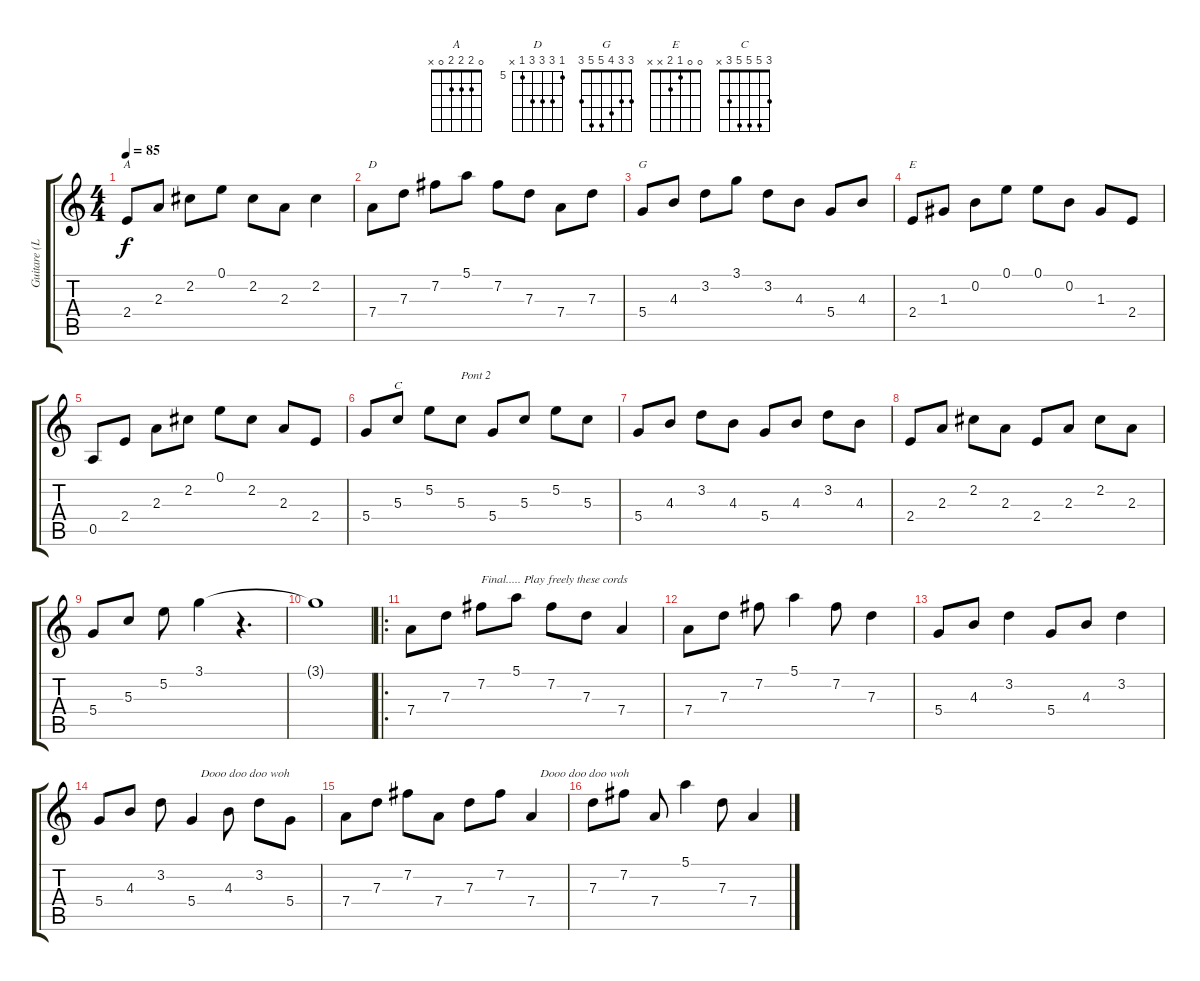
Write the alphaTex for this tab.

\track ("Guitare (Lou Reed)" "Guitare (L") {instrument acousticguitarnylon}
\staff {score tabs}
\tuning (E4 B3 G3 D3 A2 E2) {hide}
\chord ("A" 0 2 2 2 0 x)
\chord ("D" 5 7 7 7 5 x) {firstfret 5}
\chord ("G" 3 3 4 5 5 3)
\chord ("E" 0 0 1 2 x x)
\chord ("C" 3 5 5 5 3 x)
\ts (4 4)
\tempo 85
\clef g2
\ks c
2.4.8{ch "A" dy f} 2.3.8 2.2.8 0.1.8 2.2.8 2.3.8 2.2.4 |
7.4.8{ch "D"} 7.3.8 7.2.8 5.1.8 7.2.8 7.3.8 7.4.8 7.3.8 |
5.4.8{ch "G"} 4.3.8 3.2.8 3.1.8 3.2.8 4.3.8 5.4.8 4.3.8 |
2.4.8{ch "E"} 1.3.8 0.2.8 0.1.8 0.1.8 0.2.8 1.3.8 2.4.8 |
0.5.8 2.4.8 2.3.8 2.2.8 0.1.8 2.2.8 2.3.8 2.4.8 |
5.4.8 5.3.8{ch "C"} 5.2.8 5.3.8{txt "Pont 2"} 5.4.8 5.3.8 5.2.8 5.3.8 |
5.4.8 4.3.8 3.2.8 4.3.8 5.4.8 4.3.8 3.2.8 4.3.8 |
2.4.8 2.3.8 2.2.8 2.3.8 2.4.8 2.3.8 2.2.8 2.3.8 |
5.4.8 5.3.8 5.2.8 3.1.4 r.4{d} |
3.1{t}.1 |
\ro
7.4.8 7.3.8 7.2.8{txt "Final..... Play freely these cords"} 5.1.8 7.2.8 7.3.8 7.4.4 |
7.4.8 7.3.8 7.2.8 5.1.4 7.2.8 7.3.4 |
5.4.8 4.3.8 3.2.4 5.4.8 4.3.8 3.2.4 |
5.4.8 4.3.8 3.2.8 5.4.4{txt "   Dooo doo doo woh"} 4.3.8 3.2.8 5.4.8 |
7.4.8 7.3.8 7.2.8 7.4.8 7.3.8 7.2.8 7.4.4{txt "   Dooo doo doo woh"} |
7.3.8 7.2.8 7.4.8 5.1.4 7.3.8 7.4.4
